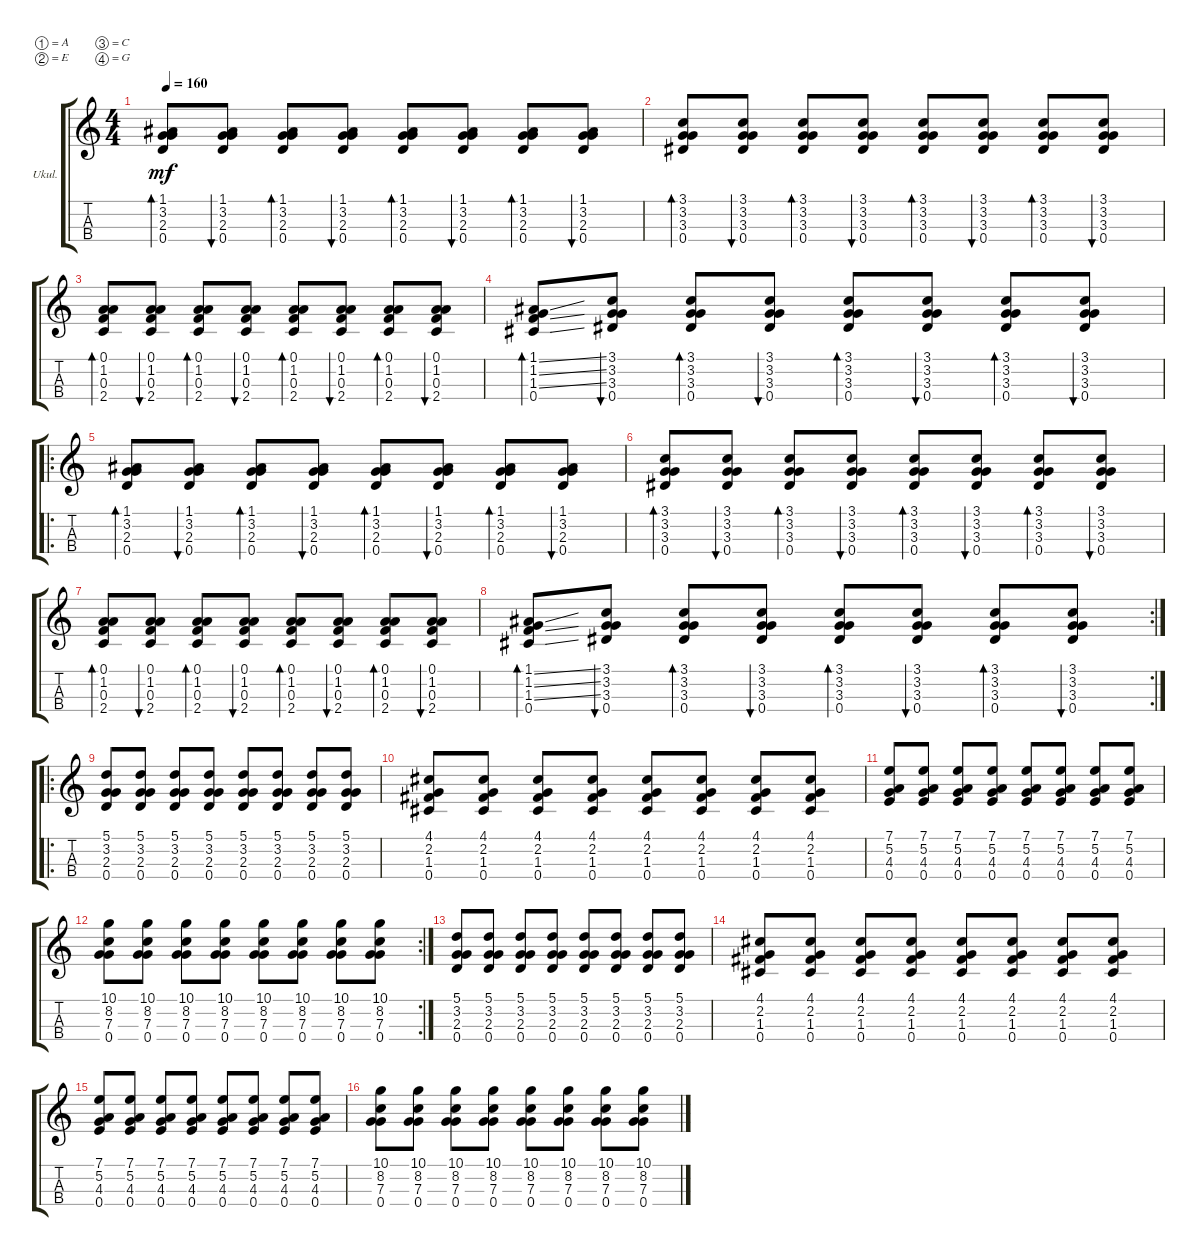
\defaultSystemsLayout 4
\bracketExtendMode groupsimilarinstruments
\firstSystemTrackNameOrientation horizontal
\otherSystemsTrackNameOrientation horizontal
\track ("Rhytm Ukulele" "Ukul.") {instrument shamisen}
\staff {score tabs}
\tuning (A4 E4 C4 G4)
\ts (4 4)
\tempo 160
\clef g2
\ks c
(1.1 3.2 2.3 0.4).8{bd 30 dy mf instrument shamisen} (1.1 3.2 2.3 0.4).8{bu 30} (1.1 3.2 2.3 0.4).8{bd 30} (1.1 3.2 2.3 0.4).8{bu 30} (1.1 3.2 2.3 0.4).8{bd 30} (1.1 3.2 2.3 0.4).8{bu 30} (1.1 3.2 2.3 0.4).8{bd 30} (1.1 3.2 2.3 0.4).8{bu 30} |
(3.1 3.2 3.3 0.4).8{bd 30} (3.1 3.2 3.3 0.4).8{bu 30} (3.1 3.2 3.3 0.4).8{bd 30} (3.1 3.2 3.3 0.4).8{bu 30} (3.1 3.2 3.3 0.4).8{bd 30} (3.1 3.2 3.3 0.4).8{bu 30} (3.1 3.2 3.3 0.4).8{bd 30} (3.1 3.2 3.3 0.4).8{bu 30} |
(0.1 1.2 0.3 2.4).8{bd 30} (0.1 1.2 0.3 2.4).8{bu 30} (0.1 1.2 0.3 2.4).8{bd 30} (0.1 1.2 0.3 2.4).8{bu 30} (0.1 1.2 0.3 2.4).8{bd 30} (0.1 1.2 0.3 2.4).8{bu 30} (0.1 1.2 0.3 2.4).8{bd 30} (0.1 1.2 0.3 2.4).8{bu 30} |
(1.1{ss} 1.2{ss} 1.3{ss} 0.4).8{bd 30} (3.1 3.2 3.3 0.4).8{bu 30} (3.1 3.2 3.3 0.4).8{bd 30} (3.1 3.2 3.3 0.4).8{bu 30} (3.1 3.2 3.3 0.4).8{bd 30} (3.1 3.2 3.3 0.4).8{bu 30} (3.1 3.2 3.3 0.4).8{bd 30} (3.1 3.2 3.3 0.4).8{bu 30} |
\ro
(1.1 3.2 2.3 0.4).8{bd 30} (1.1 3.2 2.3 0.4).8{bu 30} (1.1 3.2 2.3 0.4).8{bd 30} (1.1 3.2 2.3 0.4).8{bu 30} (1.1 3.2 2.3 0.4).8{bd 30} (1.1 3.2 2.3 0.4).8{bu 30} (1.1 3.2 2.3 0.4).8{bd 30} (1.1 3.2 2.3 0.4).8{bu 30} |
(3.1 3.2 3.3 0.4).8{bd 30} (3.1 3.2 3.3 0.4).8{bu 30} (3.1 3.2 3.3 0.4).8{bd 30} (3.1 3.2 3.3 0.4).8{bu 30} (3.1 3.2 3.3 0.4).8{bd 30} (3.1 3.2 3.3 0.4).8{bu 30} (3.1 3.2 3.3 0.4).8{bd 30} (3.1 3.2 3.3 0.4).8{bu 30} |
(0.1 1.2 0.3 2.4).8{bd 30} (0.1 1.2 0.3 2.4).8{bu 30} (0.1 1.2 0.3 2.4).8{bd 30} (0.1 1.2 0.3 2.4).8{bu 30} (0.1 1.2 0.3 2.4).8{bd 30} (0.1 1.2 0.3 2.4).8{bu 30} (0.1 1.2 0.3 2.4).8{bd 30} (0.1 1.2 0.3 2.4).8{bu 30} |
\rc 2
(1.1{ss} 1.2{ss} 1.3{ss} 0.4).8{bd 30} (3.1 3.2 3.3 0.4).8{bu 30} (3.1 3.2 3.3 0.4).8{bd 30} (3.1 3.2 3.3 0.4).8{bu 30} (3.1 3.2 3.3 0.4).8{bd 30} (3.1 3.2 3.3 0.4).8{bu 30} (3.1 3.2 3.3 0.4).8{bd 30} (3.1 3.2 3.3 0.4).8{bu 30} |
\ro
(5.1 3.2 2.3 0.4).8 (5.1 3.2 2.3 0.4).8 (5.1 3.2 2.3 0.4).8 (5.1 3.2 2.3 0.4).8 (5.1 3.2 2.3 0.4).8 (5.1 3.2 2.3 0.4).8 (5.1 3.2 2.3 0.4).8 (5.1 3.2 2.3 0.4).8 |
(4.1 2.2 1.3 0.4).8 (4.1 2.2 1.3 0.4).8 (4.1 2.2 1.3 0.4).8 (4.1 2.2 1.3 0.4).8 (4.1 2.2 1.3 0.4).8 (4.1 2.2 1.3 0.4).8 (4.1 2.2 1.3 0.4).8 (4.1 2.2 1.3 0.4).8 |
(7.1 5.2 4.3 0.4).8 (7.1 5.2 4.3 0.4).8 (7.1 5.2 4.3 0.4).8 (7.1 5.2 4.3 0.4).8 (7.1 5.2 4.3 0.4).8 (7.1 5.2 4.3 0.4).8 (7.1 5.2 4.3 0.4).8 (7.1 5.2 4.3 0.4).8 |
\rc 2
(10.1 8.2 7.3 0.4).8 (10.1 8.2 7.3 0.4).8 (10.1 8.2 7.3 0.4).8 (10.1 8.2 7.3 0.4).8 (10.1 8.2 7.3 0.4).8 (10.1 8.2 7.3 0.4).8 (10.1 8.2 7.3 0.4).8 (10.1 8.2 7.3 0.4).8 |
(5.1 3.2 2.3 0.4).8 (5.1 3.2 2.3 0.4).8 (5.1 3.2 2.3 0.4).8 (5.1 3.2 2.3 0.4).8 (5.1 3.2 2.3 0.4).8 (5.1 3.2 2.3 0.4).8 (5.1 3.2 2.3 0.4).8 (5.1 3.2 2.3 0.4).8 |
(4.1 2.2 1.3 0.4).8 (4.1 2.2 1.3 0.4).8 (4.1 2.2 1.3 0.4).8 (4.1 2.2 1.3 0.4).8 (4.1 2.2 1.3 0.4).8 (4.1 2.2 1.3 0.4).8 (4.1 2.2 1.3 0.4).8 (4.1 2.2 1.3 0.4).8 |
(7.1 5.2 4.3 0.4).8 (7.1 5.2 4.3 0.4).8 (7.1 5.2 4.3 0.4).8 (7.1 5.2 4.3 0.4).8 (7.1 5.2 4.3 0.4).8 (7.1 5.2 4.3 0.4).8 (7.1 5.2 4.3 0.4).8 (7.1 5.2 4.3 0.4).8 |
(10.1 8.2 7.3 0.4).8 (10.1 8.2 7.3 0.4).8 (10.1 8.2 7.3 0.4).8 (10.1 8.2 7.3 0.4).8 (10.1 8.2 7.3 0.4).8 (10.1 8.2 7.3 0.4).8 (10.1 8.2 7.3 0.4).8 (10.1 8.2 7.3 0.4).8
